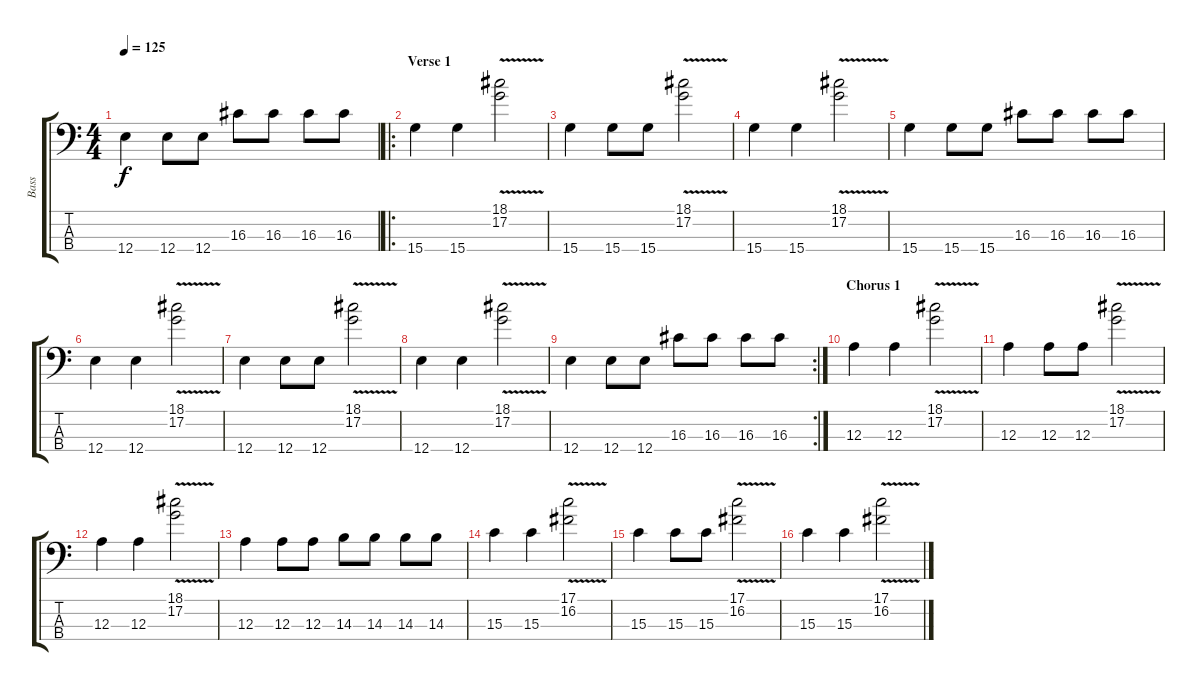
\track ("Bass " "Bass ") {instrument electricbassfinger}
\staff {score tabs}
\tuning (G2 D2 A1 E1) {hide}
\ts (4 4)
\tempo 125
\clef f4
\ks c
12.4.4{dy f} 12.4.8 12.4.8 16.3.8 16.3.8 16.3.8 16.3.8 |
\ro
\section ("" "Verse 1")
15.4.4 15.4.4 (18.1{v} 17.2).2 |
15.4.4 15.4.8 15.4.8 (18.1{v} 17.2).2 |
15.4.4 15.4.4 (18.1{v} 17.2).2 |
15.4.4 15.4.8 15.4.8 16.3.8 16.3.8 16.3.8 16.3.8 |
12.4.4 12.4.4 (18.1 17.2{v}).2 |
12.4.4 12.4.8 12.4.8 (18.1{v} 17.2).2 |
12.4.4 12.4.4 (18.1{v} 17.2).2 |
\rc 2
12.4.4 12.4.8 12.4.8 16.3.8 16.3.8 16.3.8 16.3.8 |
\section ("" "Chorus 1")
12.3.4 12.3.4 (18.1{v} 17.2).2 |
12.3.4 12.3.8 12.3.8 (18.1{v} 17.2).2 |
12.3.4 12.3.4 (18.1{v} 17.2).2 |
12.3.4 12.3.8 12.3.8 14.3.8 14.3.8 14.3.8 14.3.8 |
15.3.4 15.3.4 (17.1{v} 16.2).2 |
15.3.4 15.3.8 15.3.8 (17.1{v} 16.2).2 |
15.3.4 15.3.4 (17.1{v} 16.2).2
